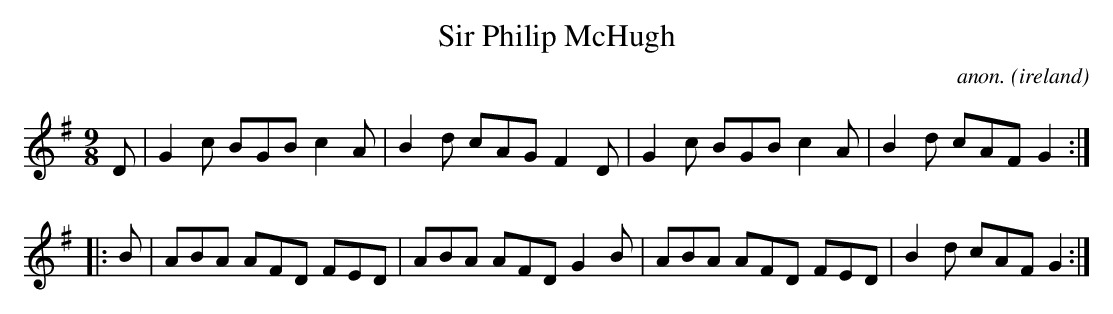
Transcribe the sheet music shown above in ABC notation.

X:1
T:Sir Philip McHugh
O:ireland
C:anon.
M:9/8
L:1/8
K:G
D|G2c BGB c2A|B2d cAG F2D|G2c BGB c2A|B2d cAF G2:|
|:B|ABA AFD FED|ABA AFD G2B|ABA AFD FED|B2d cAF G2:|
